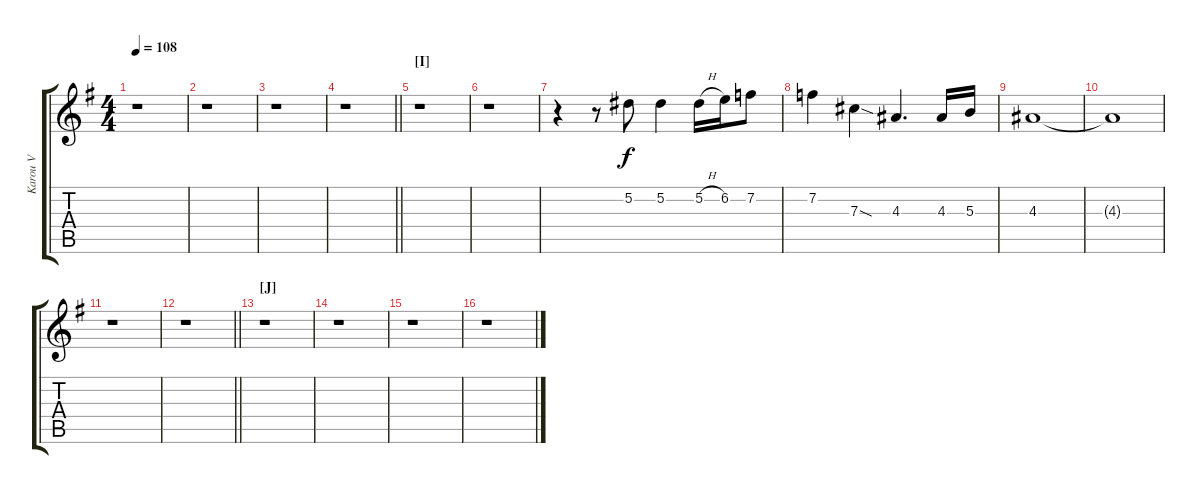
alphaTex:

\track ("Karou V" "Karou V") {instrument overdrivenguitar}
\staff {score tabs}
\tuning (Eb4 Bb3 Gb3 Db3 Ab2 Db2) {hide}
\ts (4 4)
\tempo 108
\clef g2
\ks g
r.1{dy f} |
r.1 |
r.1 |
\barLineRight lightlight
r.1 |
\section ("" "[I]")
r.1 |
r.1 |
r.4 r.8 5.2.8 5.2.4 5.2{h}.16 6.2.16 7.2.8 |
7.2.4 7.3{sod}.4 4.3.4{d} 4.3.16 5.3.16 |
4.3.1 |
4.3{t}.1 |
r.1 |
\barLineRight lightlight
r.1 |
\section ("" "[J]")
r.1 |
r.1 |
r.1 |
r.1
